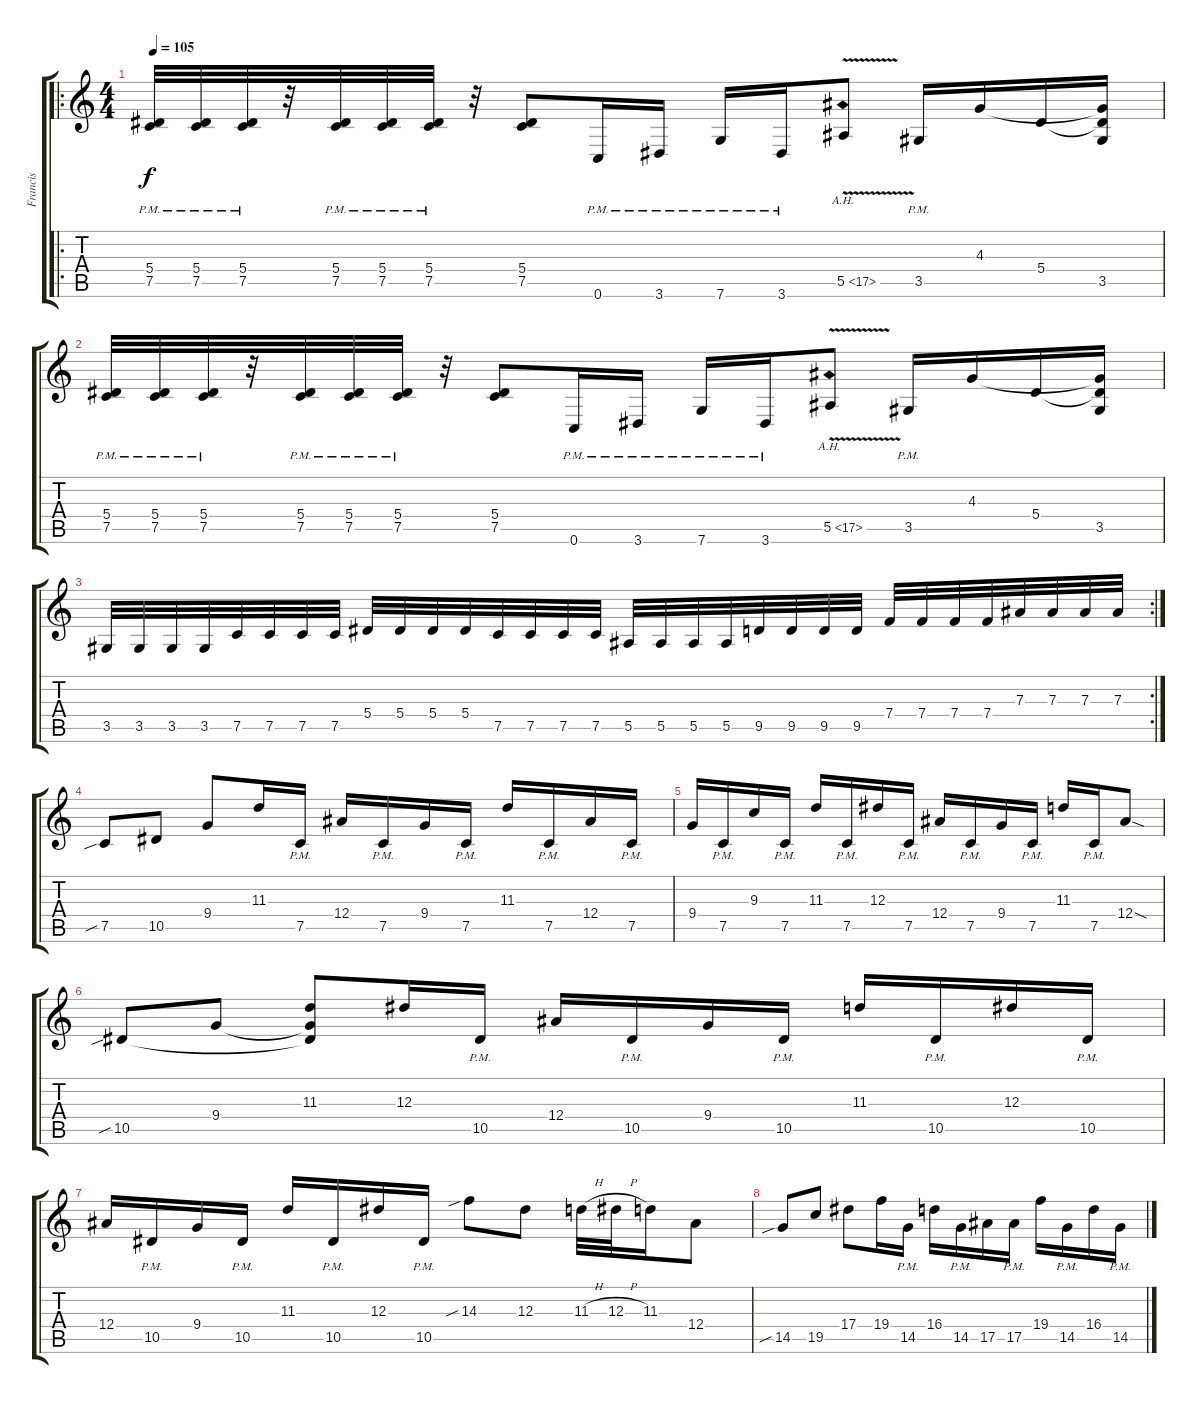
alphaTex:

\track ("Francis" "Francis") {instrument distortionguitar}
\staff {score tabs}
\tuning (C4 G3 Eb3 Bb2 F2 C2) {hide}
\ro
\ts (4 4)
\tempo 105
\clef g2
\ks c
(5.4{pm} 7.5{pm}).32{dy f} (5.4{pm} 7.5{pm}).32 (5.4{pm} 7.5{pm}).32 r.32 (5.4{pm} 7.5{pm}).32 (5.4{pm} 7.5{pm}).32 (5.4{pm} 7.5{pm}).32 r.32 (5.4 7.5).8 0.6{pm}.16 3.6{pm}.16 7.6{pm}.16 3.6{pm}.16 5.5{ah 12 v}.8 3.5{pm}.16 4.3.16 5.4.16 (4.3{t} 5.4{t} 3.5).16 |
(5.4{pm} 7.5{pm}).32 (5.4{pm} 7.5{pm}).32 (5.4{pm} 7.5{pm}).32 r.32 (5.4{pm} 7.5{pm}).32 (5.4{pm} 7.5{pm}).32 (5.4{pm} 7.5{pm}).32 r.32 (5.4 7.5).8 0.6{pm}.16 3.6{pm}.16 7.6{pm}.16 3.6{pm}.16 5.5{ah 12 v}.8 3.5{pm}.16 4.3.16 5.4.16 (4.3{t} 5.4{t} 3.5).16 |
\rc 2
3.5.32 3.5.32 3.5.32 3.5.32 7.5.32 7.5.32 7.5.32 7.5.32 5.4.32 5.4.32 5.4.32 5.4.32 7.5.32 7.5.32 7.5.32 7.5.32 5.5.32 5.5.32 5.5.32 5.5.32 9.5.32 9.5.32 9.5.32 9.5.32 7.4.32 7.4.32 7.4.32 7.4.32 7.3.32 7.3.32 7.3.32 7.3.32 |
7.5{sib}.8 10.5.8 9.4.8 11.3.16 7.5{pm}.16 12.4.16 7.5{pm}.16 9.4.16 7.5{pm}.16 11.3.16 7.5{pm}.16 12.4.16 7.5{pm}.16 |
9.4.16 7.5{pm}.16 9.3.16 7.5{pm}.16 11.3.16 7.5{pm}.16 12.3.16 7.5{pm}.16 12.4.16 7.5{pm}.16 9.4.16 7.5{pm}.16 11.3.16 7.5{pm}.16 12.4{sod}.8 |
10.5{sib}.8 9.4.8 (11.3 9.4{t} 10.5{t}).8 12.3.16 10.5{pm}.16 12.4.16 10.5{pm}.16 9.4.16 10.5{pm}.16 11.3.16 10.5{pm}.16 12.3.16 10.5{pm}.16 |
12.4.16 10.5{pm}.16 9.4.16 10.5{pm}.16 11.3.16 10.5{pm}.16 12.3.16 10.5{pm}.16 14.3{sib}.8 12.3.8 11.3{h}.32 12.3{h}.32 11.3.16 12.4.8 |
14.5{sib}.8 19.5.8 17.4.8 19.4.16 14.5{pm}.16 16.4.16 14.5{pm}.16 17.5.16 17.5{pm}.16 19.4.16 14.5{pm}.16 16.4.16 14.5{pm}.16
